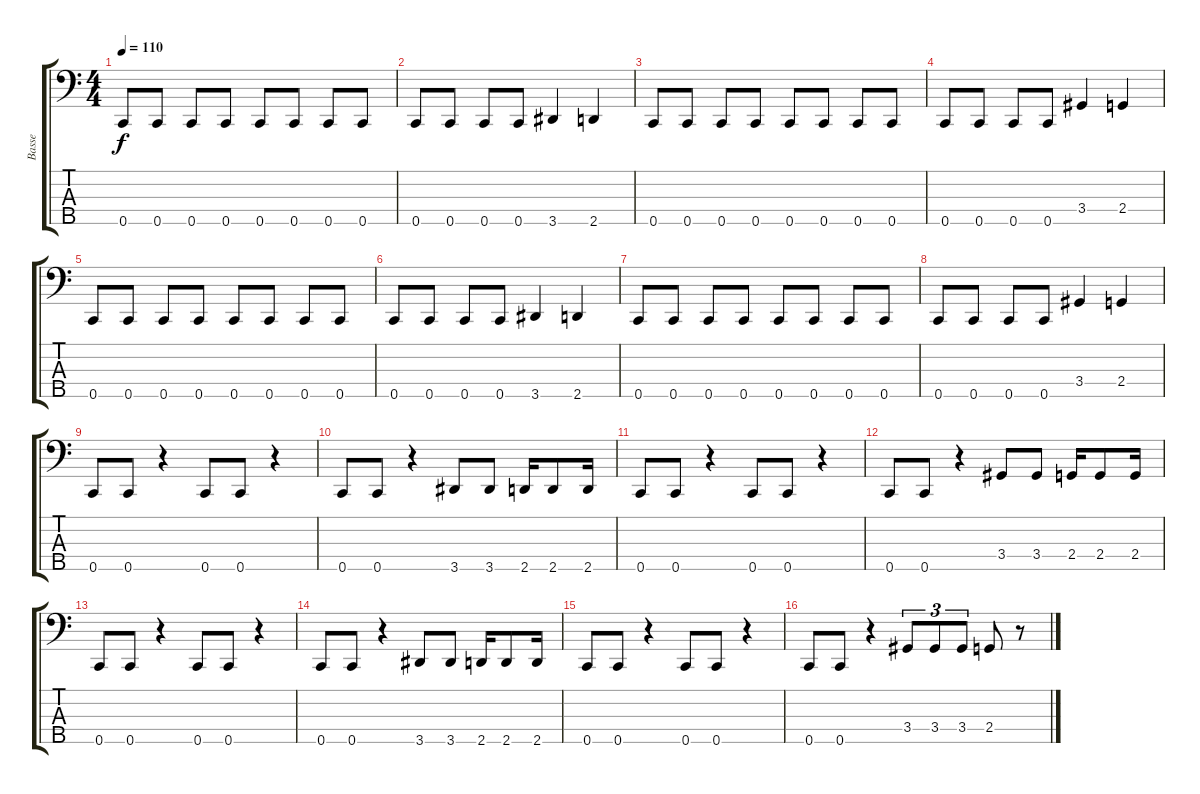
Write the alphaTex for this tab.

\track ("Basse" "Basse") {instrument electricbassfinger}
\staff {score tabs}
\tuning (Ab2 Eb2 Bb1 F1 C1) {hide}
\ts (4 4)
\tempo 110
\clef f4
\ks c
0.5.8{dy f} 0.5.8 0.5.8 0.5.8 0.5.8 0.5.8 0.5.8 0.5.8 |
0.5.8 0.5.8 0.5.8 0.5.8 3.5.4 2.5.4 |
0.5.8 0.5.8 0.5.8 0.5.8 0.5.8 0.5.8 0.5.8 0.5.8 |
0.5.8 0.5.8 0.5.8 0.5.8 3.4.4 2.4.4 |
0.5.8 0.5.8 0.5.8 0.5.8 0.5.8 0.5.8 0.5.8 0.5.8 |
0.5.8 0.5.8 0.5.8 0.5.8 3.5.4 2.5.4 |
0.5.8 0.5.8 0.5.8 0.5.8 0.5.8 0.5.8 0.5.8 0.5.8 |
0.5.8 0.5.8 0.5.8 0.5.8 3.4.4 2.4.4 |
0.5.8 0.5.8 r.4 0.5.8 0.5.8 r.4 |
0.5.8 0.5.8 r.4 3.5.8 3.5.8 2.5.16 2.5.8 2.5.16 |
0.5.8 0.5.8 r.4 0.5.8 0.5.8 r.4 |
0.5.8 0.5.8 r.4 3.4.8 3.4.8 2.4.16 2.4.8 2.4.16 |
0.5.8 0.5.8 r.4 0.5.8 0.5.8 r.4 |
0.5.8 0.5.8 r.4 3.5.8 3.5.8 2.5.16 2.5.8 2.5.16 |
0.5.8 0.5.8 r.4 0.5.8 0.5.8 r.4 |
0.5.8 0.5.8 r.4 3.4.8{tu (3 2)} 3.4.8{tu (3 2)} 3.4.8{tu (3 2)} 2.4.8 r.8
